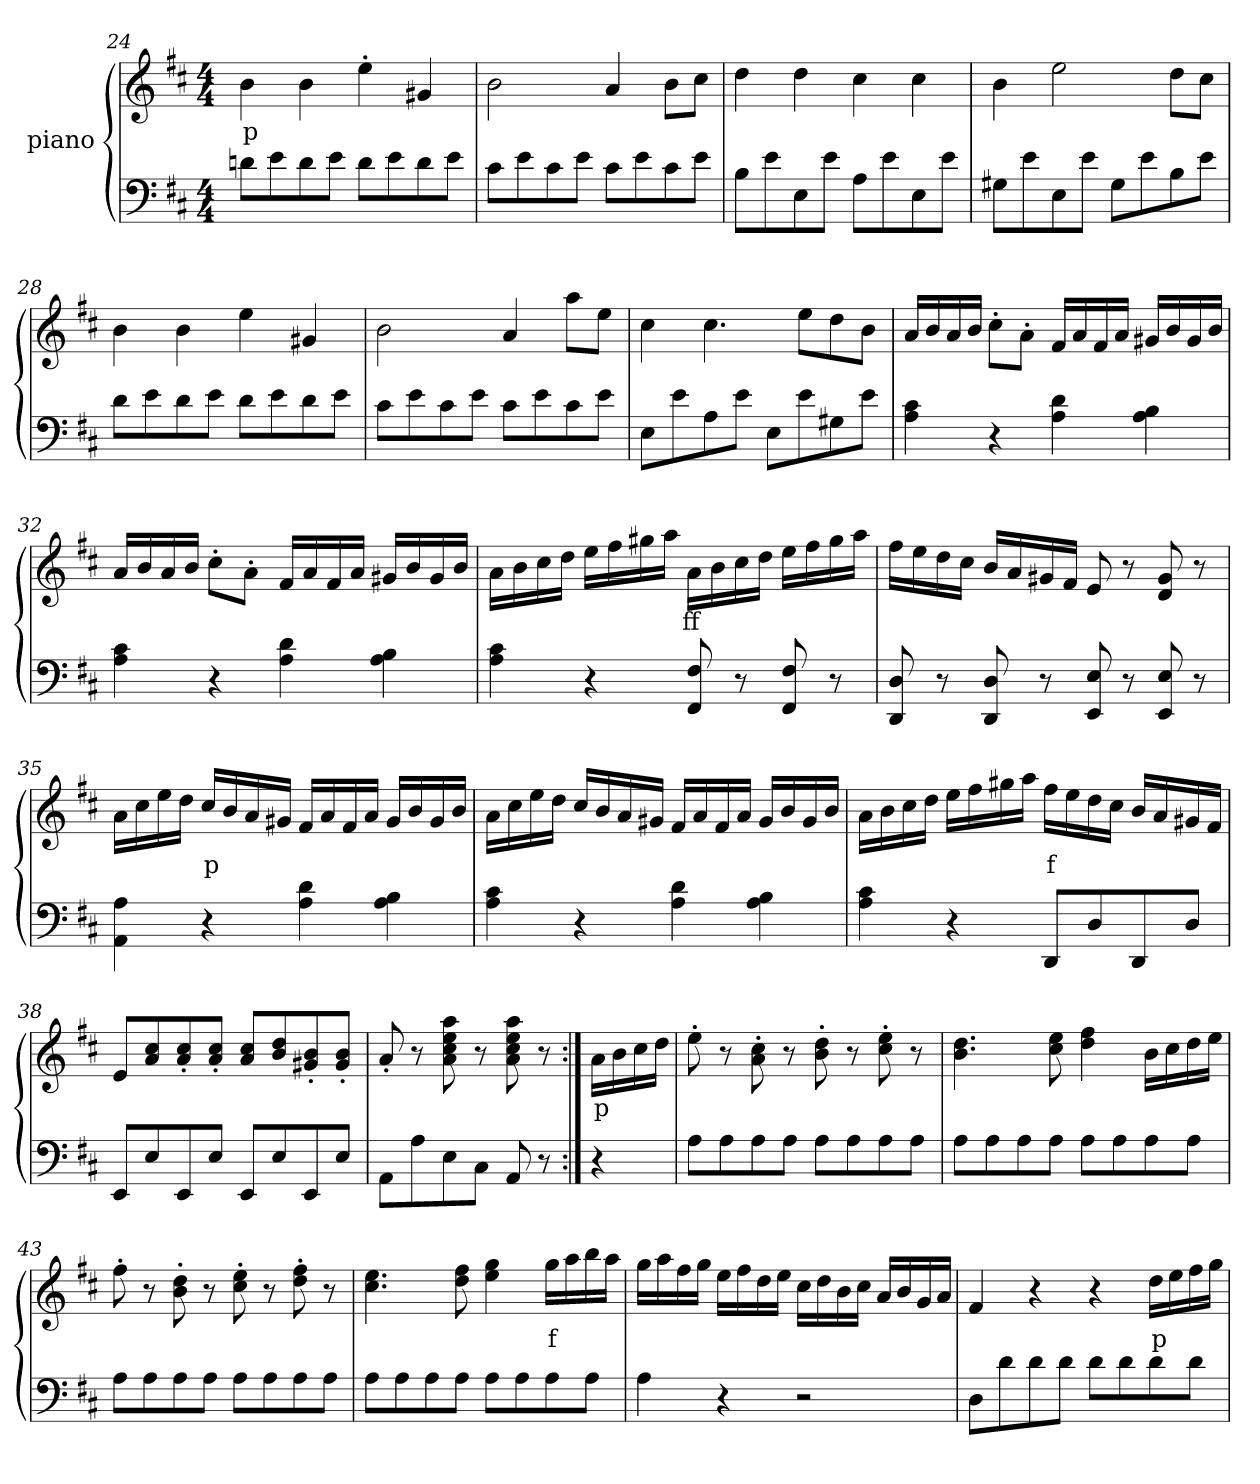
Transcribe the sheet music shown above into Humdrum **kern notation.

**kern	**kern	**text
*part2	*part1	*part1
*staff2	*staff1	*staff1
*I"piano	*I"piano	*
*clefF4	*clefG2	*
*k[f#c#]	*k[f#c#]	*
*D:	*D:	*
*M4/4	*M4/4	*
=24	=24	=24
8dn\L	4b\	p
8e\	.	.
8d\	4b\	.
8e\J	.	.
8d\L	4ee'>\	.
8e\	.	.
8d\	4g#X/	.
8e\J	.	.
=25	=25	=25
8c#\L	2b\	.
8e\	.	.
8c#\	.	.
8e\J	.	.
8c#\L	4a/	.
8e\	.	.
8c#\	8b\L	.
8e\J	8cc#\J	.
=26	=26	=26
8B\L	4dd\	.
8e\	.	.
8E\	4dd\	.
8e\J	.	.
8A\L	4cc#\	.
8e\	.	.
8E\	4cc#\	.
8e\J	.	.
=27	=27	=27
8G#X\L	4b\	.
8e\	.	.
8E\	2ee\	.
8e\J	.	.
8G#\L	.	.
8e\	.	.
8B\	8dd\L	.
8e\J	8cc#\J	.
=28	=28	=28
8d\L	4b\	.
8e\	.	.
8d\	4b\	.
8e\J	.	.
8d\L	4ee\	.
8e\	.	.
8d\	4g#X/	.
8e\J	.	.
=29	=29	=29
8c#\L	2b\	.
8e\	.	.
8c#\	.	.
8e\J	.	.
8c#\L	4a/	.
8e\	.	.
8c#\	8aa\L	.
8e\J	8ee\J	.
=30	=30	=30
8E\L	4cc#\	.
8e\	.	.
8A\	4.cc#\	.
8e\J	.	.
8E\L	.	.
8e\	8ee\L	.
8G#X\	8dd\	.
8e\J	8b\J	.
=31	=31	=31
4A\ 4c#\	16a/LL	.
.	16b/	.
.	16a/	.
.	16b/JJ	.
4r	8cc#'>\L	.
.	8a'>\J	.
4A\ 4d\	16f#/LL	.
.	16a/	.
.	16f#/	.
.	16a/JJ	.
4A\ 4B\	16g#X/LL	.
.	16b/	.
.	16g#/	.
.	16b/JJ	.
=32	=32	=32
4A\ 4c#\	16a/LL	.
.	16b/	.
.	16a/	.
.	16b/JJ	.
4r	8cc#'>\L	.
.	8a'>\J	.
4A\ 4d\	16f#/LL	.
.	16a/	.
.	16f#/	.
.	16a/JJ	.
4A\ 4B\	16g#X/LL	.
.	16b/	.
.	16g#/	.
.	16b/JJ	.
=33	=33	=33
4A\ 4c#\	16a\LL	.
.	16b\	.
.	16cc#\	.
.	16dd\JJ	.
4r	16ee\LL	.
.	16ff#\	.
.	16gg#X\	.
.	16aa\JJ	.
8FF#/ 8F#/	16a\LL	ff
.	16b\	.
8r	16cc#\	.
.	16dd\JJ	.
8FF#/ 8F#/	16ee\LL	.
.	16ff#\	.
8r	16gg#\	.
.	16aa\JJ	.
=34	=34	=34
8DD/ 8D/	16ff#\LL	.
.	16ee\	.
8r	16dd\	.
.	16cc#\JJ	.
8DD/ 8D/	16b/LL	.
.	16a/	.
8r	16g#X/	.
.	16f#/JJ	.
8EE/ 8E/	8e/	.
8r	8r	.
8EE/ 8E/	8d/ 8g#/	.
8r	8r	.
=35	=35	=35
4AA\ 4A\	16a\LL	.
.	16cc#\	.
.	16ee\	.
.	16dd\JJ	.
4r	16cc#/LL	p
.	16b/	.
.	16a/	.
.	16g#X/JJ	.
4A\ 4d\	16f#/LL	.
.	16a/	.
.	16f#/	.
.	16a/JJ	.
4A\ 4B\	16g#/LL	.
.	16b/	.
.	16g#/	.
.	16b/JJ	.
=36	=36	=36
4A\ 4c#\	16a\LL	.
.	16cc#\	.
.	16ee\	.
.	16dd\JJ	.
4r	16cc#/LL	.
.	16b/	.
.	16a/	.
.	16g#X/JJ	.
4A\ 4d\	16f#/LL	.
.	16a/	.
.	16f#/	.
.	16a/JJ	.
4A\ 4B\	16g#/LL	.
.	16b/	.
.	16g#/	.
.	16b/JJ	.
=37	=37	=37
4A\ 4c#\	16a\LL	.
.	16b\	.
.	16cc#\	.
.	16dd\JJ	.
4r	16ee\LL	.
.	16ff#\	.
.	16gg#X\	.
.	16aa\JJ	.
8DD/L	16ff#\LL	f
.	16ee\	.
8D/	16dd\	.
.	16cc#\JJ	.
8DD/	16b/LL	.
.	16a/	.
8D/J	16g#/	.
.	16f#/JJ	.
=38	=38	=38
8EE/L	8e/L	.
8E/	8a/ 8cc#/	.
8EE/	8a/'> 8cc#/'>	.
8E/J	8a/'> 8cc#/'>J	.
8EE/L	8a/ 8cc#/L	.
8E/	8b/ 8dd/	.
8EE/	8g#X/'> 8b/'>	.
8E/J	8g#/'> 8b/'>J	.
=39	=39	=39
8AA\L	8a'>/	.
8A\	8r	.
8E\	8a\ 8cc#\ 8ee\ 8aa\	.
8C#\J	8r	.
8AA/	8a\ 8cc#\ 8ee\ 8aa\	.
8r	8r	.
=40:|!	=40:|!	=40:|!
4r	16a\LL	p
.	16b\	.
.	16cc#\	.
.	16dd\JJ	.
=41	=41	=41
8A\L	8ee'>\	.
8A\	8r	.
8A\	8a\'> 8cc#\'>	.
8A\J	8r	.
8A\L	8b\'> 8dd\'>	.
8A\	8r	.
8A\	8cc#\'> 8ee\'>	.
8A\J	8r	.
=42	=42	=42
8A\L	4.b\ 4.dd\	.
8A\	.	.
8A\	.	.
8A\J	8cc#\ 8ee\	.
8A\L	4dd\ 4ff#\	.
8A\	.	.
8A\	16b\LL	.
.	16cc#\	.
8A\J	16dd\	.
.	16ee\JJ	.
=43	=43	=43
8A\L	8ff#'>\	.
8A\	8r	.
8A\	8b\'> 8dd\'>	.
8A\J	8r	.
8A\L	8cc#\'> 8ee\'>	.
8A\	8r	.
8A\	8dd\'> 8ff#\'>	.
8A\J	8r	.
=44	=44	=44
8A\L	4.cc#\ 4.ee\	.
8A\	.	.
8A\	.	.
8A\J	8dd\ 8ff#\	.
8A\L	4ee\ 4gg\	.
8A\	.	.
8A\	16gg\LL	f
.	16aa\	.
8A\J	16bb\	.
.	16aa\JJ	.
=45	=45	=45
4A\	16gg\LL	.
.	16aa\	.
.	16ff#\	.
.	16gg\JJ	.
4r	16ee\LL	.
.	16ff#\	.
.	16dd\	.
.	16ee\JJ	.
2r	16cc#\LL	.
.	16dd\	.
.	16b\	.
.	16cc#\JJ	.
.	16a/LL	.
.	16b/	.
.	16g/	.
.	16a/JJ	.
=46	=46	=46
8D\L	4f#/	.
8d\	.	.
8d\	4r	.
8d\J	.	.
8d\L	4r	.
8d\	.	.
8d\	16dd\LL	p
.	16ee\	.
8d\J	16ff#\	.
.	16gg\JJ	.
=	=	=
*-	*-	*-
